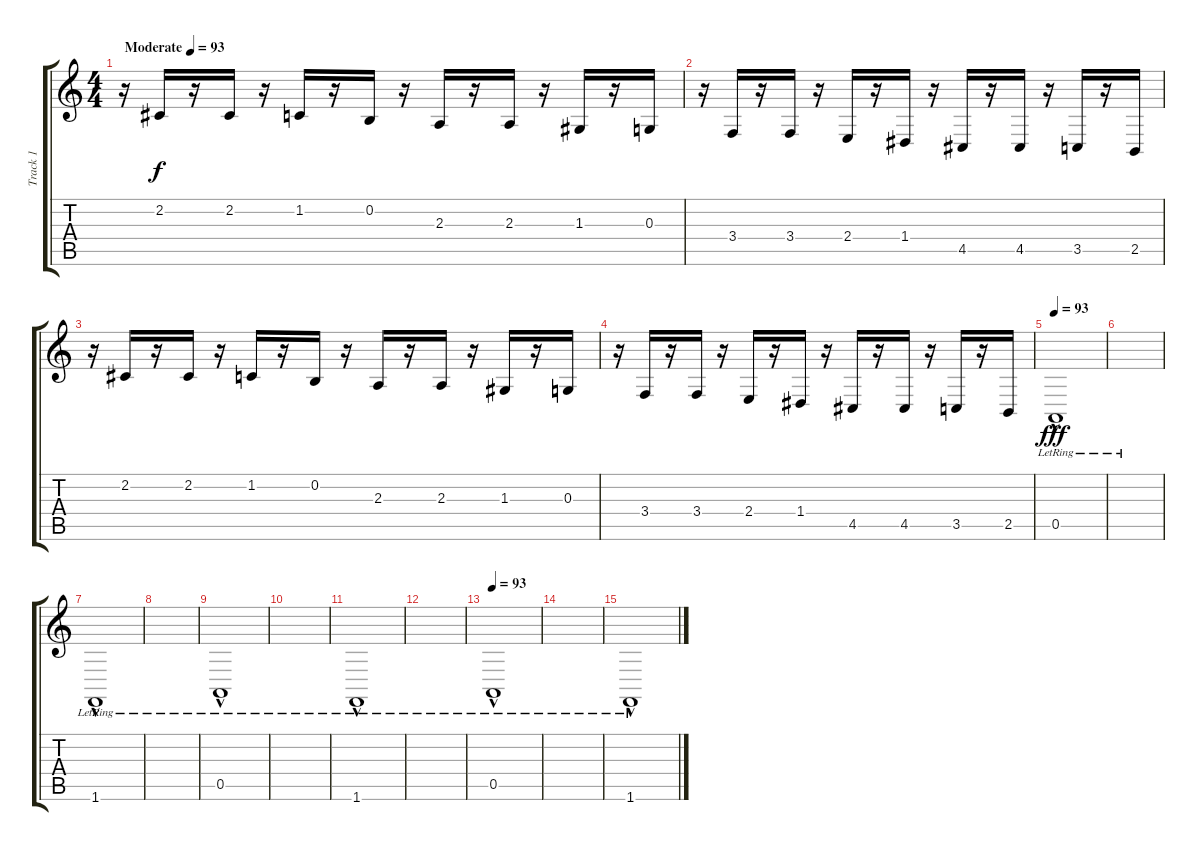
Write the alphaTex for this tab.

\track ("Track 1" "Track 1") {instrument harpsichord}
\staff {score tabs}
\tuning (E4 B3 G3 D3 A2 E2) {hide}
\ts (4 4)
\tempo (93 "Moderate")
\clef g2
\ks c
r.16{dy f instrument harpsichord} 2.2.16 r.16 2.2.16 r.16 1.2.16 r.16 0.2.16 r.16 2.3.16 r.16 2.3.16 r.16 1.3.16 r.16 0.3.16 |
r.16 3.4.16 r.16 3.4.16 r.16 2.4.16 r.16 1.4.16 r.16 4.5.16 r.16 4.5.16 r.16 3.5.16 r.16 2.5.16 |
r.16 2.2.16 r.16 2.2.16 r.16 1.2.16 r.16 0.2.16 r.16 2.3.16 r.16 2.3.16 r.16 1.3.16 r.16 0.3.16 |
r.16 3.4.16 r.16 3.4.16 r.16 2.4.16 r.16 1.4.16 r.16 4.5.16 r.16 4.5.16 r.16 3.5.16 r.16 2.5.16 |
\tempo 93
0.5{hac lr}.1{dy fff} |
|
1.6{hac lr}.1 |
|
0.5{hac lr}.1 |
|
1.6{hac lr}.1 |
|
\tempo 93
0.5{hac lr}.1 |
|
1.6{hac lr}.1
